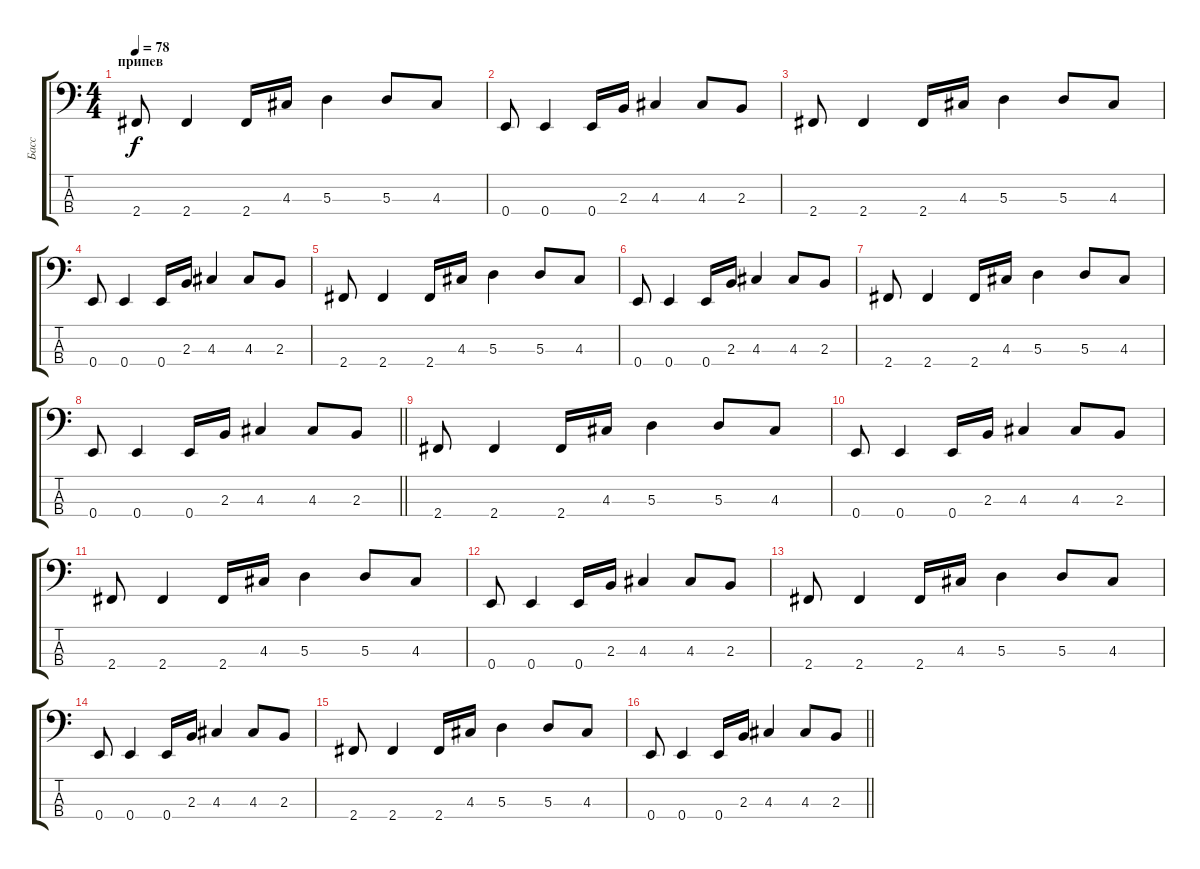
\track ("Басс" "Басс") {instrument electricbassfinger}
\staff {score tabs}
\tuning (G2 D2 A1 E1) {hide}
\ts (4 4)
\section ("" "припев")
\tempo 78
\clef f4
\ks c
2.4.8{dy f} 2.4.4 2.4.16 4.3.16 5.3.4 5.3.8 4.3.8 |
0.4.8 0.4.4 0.4.16 2.3.16 4.3.4 4.3.8 2.3.8 |
2.4.8 2.4.4 2.4.16 4.3.16 5.3.4 5.3.8 4.3.8 |
0.4.8 0.4.4 0.4.16 2.3.16 4.3.4 4.3.8 2.3.8 |
2.4.8 2.4.4 2.4.16 4.3.16 5.3.4 5.3.8 4.3.8 |
0.4.8 0.4.4 0.4.16 2.3.16 4.3.4 4.3.8 2.3.8 |
2.4.8 2.4.4 2.4.16 4.3.16 5.3.4 5.3.8 4.3.8 |
\barLineRight lightlight
0.4.8 0.4.4 0.4.16 2.3.16 4.3.4 4.3.8 2.3.8 |
2.4.8 2.4.4 2.4.16 4.3.16 5.3.4 5.3.8 4.3.8 |
0.4.8 0.4.4 0.4.16 2.3.16 4.3.4 4.3.8 2.3.8 |
2.4.8 2.4.4 2.4.16 4.3.16 5.3.4 5.3.8 4.3.8 |
0.4.8 0.4.4 0.4.16 2.3.16 4.3.4 4.3.8 2.3.8 |
2.4.8 2.4.4 2.4.16 4.3.16 5.3.4 5.3.8 4.3.8 |
0.4.8 0.4.4 0.4.16 2.3.16 4.3.4 4.3.8 2.3.8 |
2.4.8 2.4.4 2.4.16 4.3.16 5.3.4 5.3.8 4.3.8 |
\barLineRight lightlight
0.4.8 0.4.4 0.4.16 2.3.16 4.3.4 4.3.8 2.3.8
